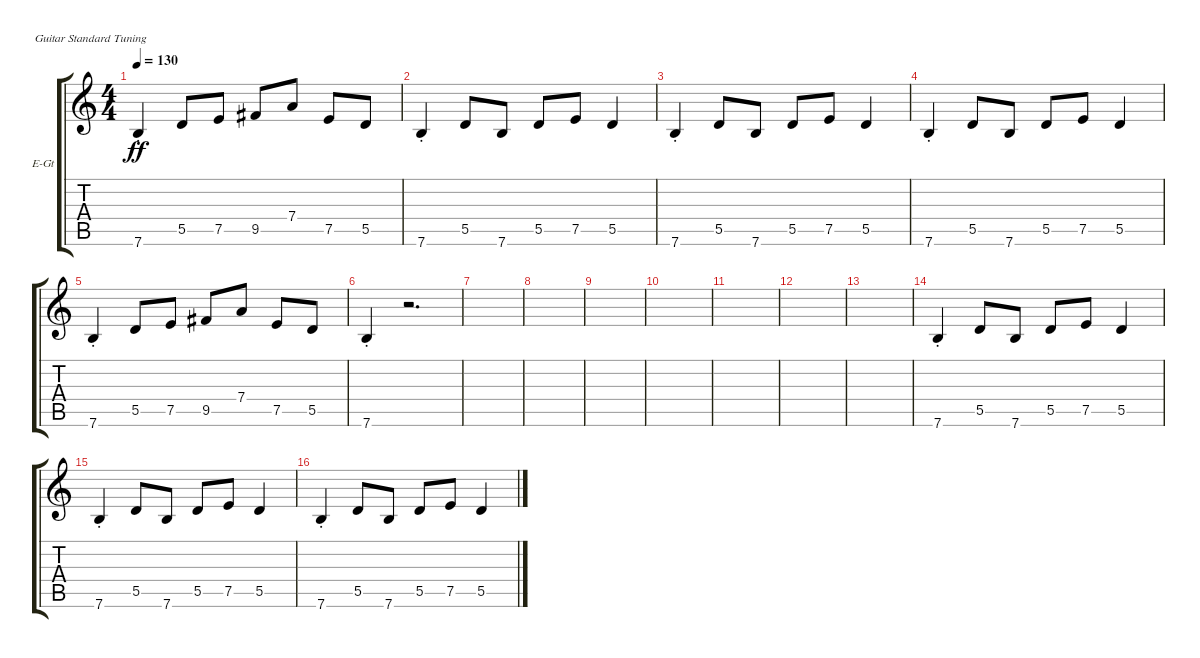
\defaultSystemsLayout 4
\bracketExtendMode groupsimilarinstruments
\firstSystemTrackNameOrientation horizontal
\otherSystemsTrackNameOrientation horizontal
\track ("Turner" "E-Gt") {instrument electricguitarclean}
\staff {score tabs}
\tuning (E4 B3 G3 D3 A2 E2)
\ts (4 4)
\tempo 130
\clef g2
\ks c
7.6{st}.4{dy ff} 5.5.8 7.5.8 9.5.8 7.4.8 7.5.8 5.5.8 |
7.6{st}.4 5.5.8 7.6.8 5.5.8 7.5.8 5.5.4 |
7.6{st}.4 5.5.8 7.6.8 5.5.8 7.5.8 5.5.4 |
7.6{st}.4 5.5.8 7.6.8 5.5.8 7.5.8 5.5.4 |
7.6{st}.4 5.5.8 7.5.8 9.5.8 7.4.8 7.5.8 5.5.8 |
7.6{st}.4 r.2{d} |
|
|
|
|
|
|
|
7.6{st}.4 5.5.8 7.6.8 5.5.8 7.5.8 5.5.4 |
7.6{st}.4 5.5.8 7.6.8 5.5.8 7.5.8 5.5.4 |
7.6{st}.4 5.5.8 7.6.8 5.5.8 7.5.8 5.5.4
